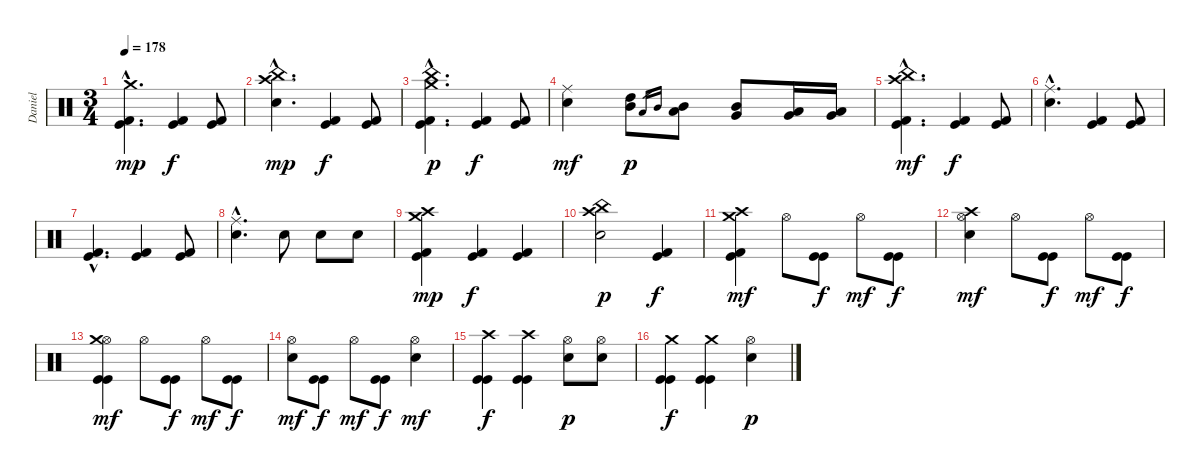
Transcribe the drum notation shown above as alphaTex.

\track ("Daniel" "Daniel") {instrument percussion}
\staff {score}
\articulation defaults
\ts (3 4)
\tempo 178
\clef neutral
\ks c
("Kick (hit)"{hac} "Kick (hit) 2"{hac} "Crash medium (hit)"{hac}).4{d dy mp} ("Kick (hit)" "Kick (hit) 2").4{dy f} ("Kick (hit)" "Kick (hit) 2").8 |
("Electric Snare (hit)"{hac} "China (hit)"{hac} "Crash high (hit)"{hac}).4{d dy mp} ("Kick (hit)" "Kick (hit) 2").4{dy f} ("Kick (hit)" "Kick (hit) 2").8 |
("Kick (hit)"{hac} "Kick (hit) 2"{hac} "Crash medium (hit)"{hac} "China (hit)"{hac}).4{d dy p} ("Kick (hit)" "Kick (hit) 2").4{dy f} ("Kick (hit)" "Kick (hit) 2").8 |
("Electric Snare (hit)" "Ride (middle)").4{dy mf} ("Mid Tom (hit)" "High Tom (hit)").8{dy p} "Low Tom (hit)".16{gr} "Mid Tom (hit)".16{gr} ("Low Tom (hit)" "Mid Tom (hit)").8 ("Very Low Tom (hit)" "Mid Tom (hit)").8 ("Very Low Tom (hit)" "Low Tom (hit)").16 ("Very Low Tom (hit)" "Low Tom (hit)").16 |
("Kick (hit)"{hac} "Kick (hit) 2"{hac} "China (hit)"{hac} "Crash high (hit)"{hac}).4{d dy mf} ("Kick (hit)" "Kick (hit) 2").4{dy f} ("Kick (hit)" "Kick (hit) 2").8 |
("Electric Snare (hit)"{hac} "Ride (middle)"{hac}).4{d} ("Kick (hit)" "Kick (hit) 2").4 ("Kick (hit)" "Kick (hit) 2").8 |
("Kick (hit)"{hac} "Kick (hit) 2"{hac}).4{d} ("Kick (hit)" "Kick (hit) 2").4 ("Kick (hit)" "Kick (hit) 2").8 |
("Electric Snare (hit)"{hac} "Ride (middle)"{hac}).4{d} "Electric Snare (hit)".8 "Electric Snare (hit)".8 "Electric Snare (hit)".8 |
("Kick (hit)" "Kick (hit) 2" "Crash high (hit)" "Crash medium (hit)").4{dy mp} ("Kick (hit)" "Kick (hit) 2").4{dy f} ("Kick (hit)" "Kick (hit) 2").4 |
("Electric Snare (hit)" "Crash high (hit)" "China (hit)").2{dy p} ("Kick (hit)" "Kick (hit) 2").4{dy f} |
("Kick (hit)" "Kick (hit) 2" "Crash high (hit)" "Crash medium (hit)").4{dy mf} "Hi-Hat (open)".8 ("Kick (hit)" "Kick (hit)").8{dy f} "Hi-Hat (open)".8{dy mf} ("Kick (hit)" "Kick (hit)").8{dy f} |
("Electric Snare (hit)" "Hi-Hat (open)" "Crash high (hit)").4{dy mf} "Hi-Hat (open)".8 ("Kick (hit)" "Kick (hit)").8{dy f} "Hi-Hat (open)".8{dy mf} ("Kick (hit)" "Kick (hit)").8{dy f} |
("Kick (hit)" "Kick (hit)" "Hi-Hat (open)" "Crash medium (hit)").4{dy mf} "Hi-Hat (open)".8 ("Kick (hit)" "Kick (hit)").8{dy f} "Hi-Hat (open)".8{dy mf} ("Kick (hit)" "Kick (hit)").8{dy f} |
("Electric Snare (hit)" "Hi-Hat (open)").8{dy mf} ("Kick (hit)" "Kick (hit)").8{dy f} "Hi-Hat (open)".8{dy mf} ("Kick (hit)" "Kick (hit)").8{dy f} ("Electric Snare (hit)" "Hi-Hat (open)").4{dy mf} |
("Kick (hit)" "Kick (hit)" "Crash high (hit)").4{dy f} ("Kick (hit)" "Kick (hit)" "Crash high (hit)").4 ("Electric Snare (hit)" "Hi-Hat (open)").8{dy p} ("Electric Snare (hit)" "Hi-Hat (open)").8 |
("Kick (hit)" "Kick (hit)" "Crash medium (hit)").4{dy f} ("Kick (hit)" "Kick (hit)" "Crash medium (hit)").4 ("Electric Snare (hit)" "Hi-Hat (open)").4{dy p}
